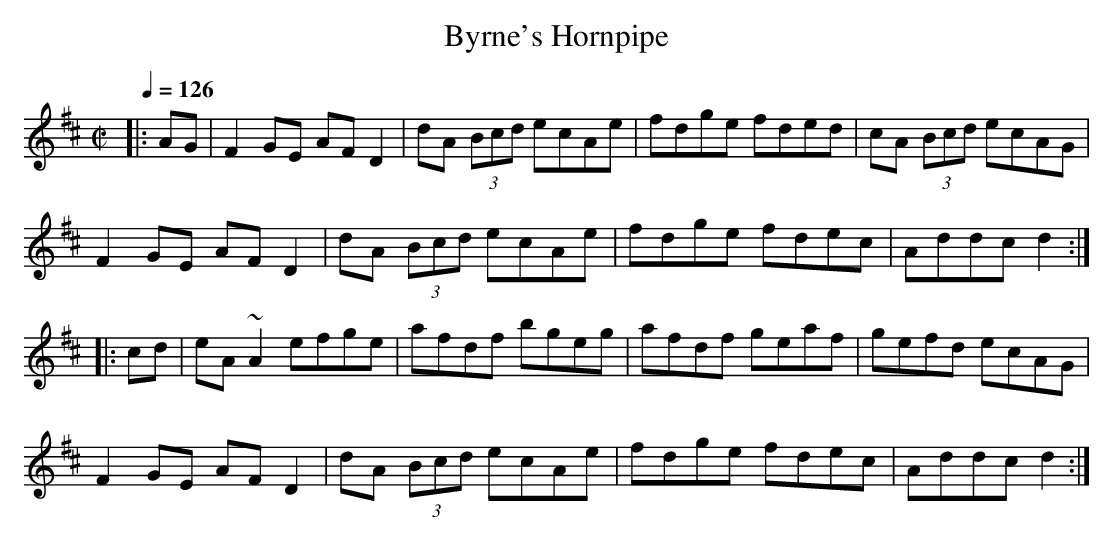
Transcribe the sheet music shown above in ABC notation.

X:1
T:Byrne's Hornpipe
M:C|
Q:1/4=126
K:D
|:AG|F2GE AFD2|dA (3Bcd ecAe|fdge fded|cA (3Bcd ecAG|
F2GE AFD2|dA (3Bcd ecAe|fdge fdec|Addc d2:|
|:cd|eA~A2 efge|afdf bgeg|afdf geaf|gefd ecAG|
F2GE AFD2|dA (3Bcd ecAe|fdge fdec|Addc d2:|
